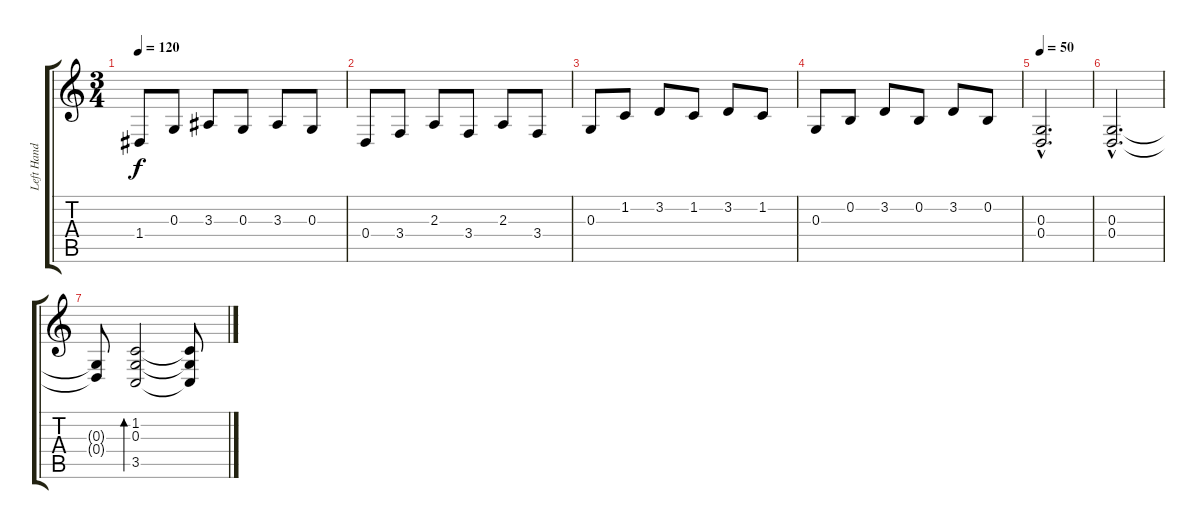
\track ("Left Hand" "Left Hand") {instrument acousticgrandpiano}
\staff {score tabs}
\tuning (E4 B3 G3 D3 A2 E2) {hide}
\ts (3 4)
\tempo 120
\clef g2
\ks c
1.4.8{dy f} 0.3.8 3.3.8 0.3.8 3.3.8 0.3.8 |
0.4.8 3.4.8 2.3.8 3.4.8 2.3.8 3.4.8 |
0.3.8 1.2.8 3.2.8 1.2.8 3.2.8 1.2.8 |
0.3.8 0.2.8 3.2.8 0.2.8 3.2.8 0.2.8 |
\tempo 50
(0.3{hac} 0.4{hac}).2{d} |
(0.3{hac} 0.4{hac}).2{d} |
(0.3{t} 0.4{t}).8 (1.2 0.3 3.5).2{bd 120} (1.2{t} 0.3{t} 3.5{t}).8
